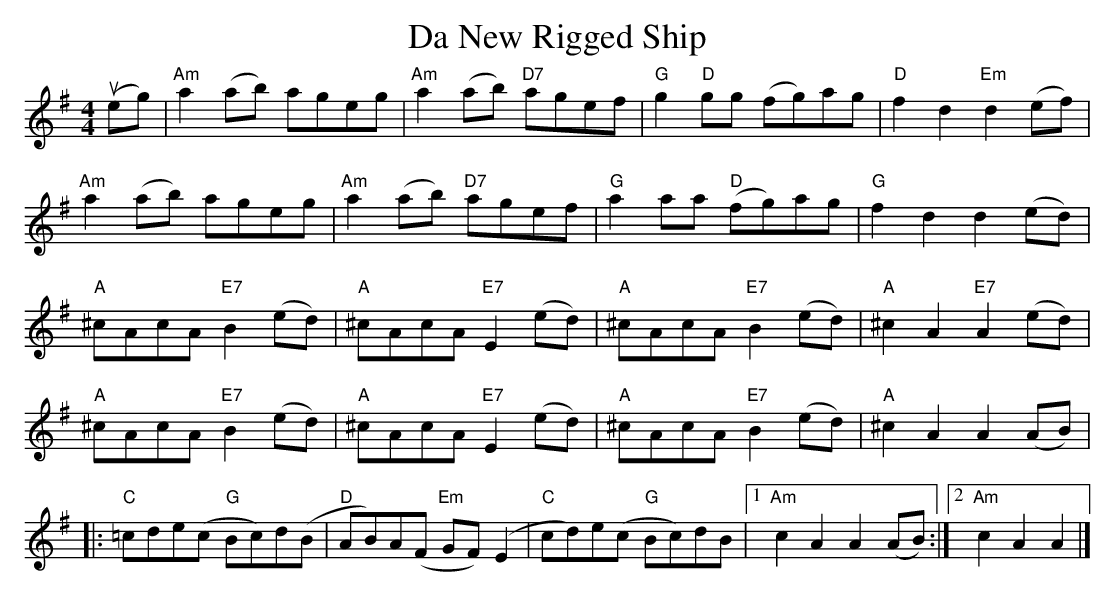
X:1
T:Da New Rigged Ship
M:4/4
L:1/8
K:G
(ueg) | "Am" a2 (ab) ageg | "Am" a2 (ab) "D7" agef | "G" g2 "D" gg (fg)ag | "D" f2 d2 "Em" d2 (ef) |
"Am" a2 (ab) ageg | "Am" a2 (ab) "D7" agef | "G" a2 aa "D" (fg)ag | "G" f2 d2 d2 (ed) |
"A" ^cAcA "E7" B2 (ed) | "A" ^cAcA "E7" E2 (ed) | "A" ^cAcA "E7" B2 (ed) | "A" ^c2 A2 "E7" A2 (ed) |
"A" ^cAcA "E7" B2 (ed) | "A" ^cAcA "E7" E2 (ed) | "A" ^cAcA "E7" B2 (ed) | "A" ^c2 A2 A2 (AB) |
|: "C" =cde(c "G" Bc)d(B | "D" AB)A(F "Em" GF) (E2 | "C" cd)e(c "G" Bc)dB | [1 "Am" c2 A2 A2 (AB) :| [2 "Am" c2 A2 A2 |]
